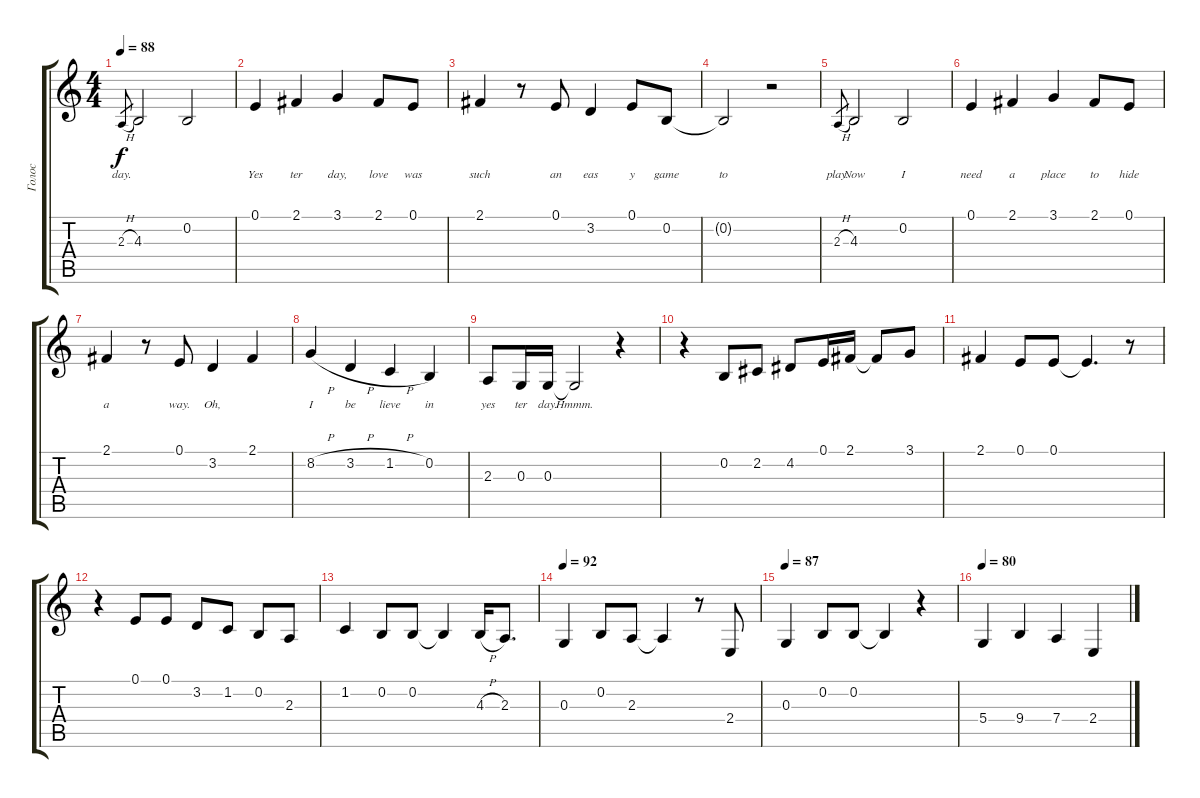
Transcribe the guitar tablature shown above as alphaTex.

\track ("Голос" "Голос") {instrument clarinet}
\staff {score tabs}
\tuning (E4 B3 G3 D3 A2 E2) {hide}
\ts (4 4)
\tempo 88
\clef g2
\ks c
2.3{h}.8{lyrics (0 "day.") lyrics (1 "") lyrics (2 "") lyrics (3 "") lyrics (4 "") gr dy f} 4.3.2{lyrics (0 "") lyrics (1 "") lyrics (2 "") lyrics (3 "") lyrics (4 "")} 0.2.2{lyrics (0 "") lyrics (1 "") lyrics (2 "") lyrics (3 "") lyrics (4 "")} |
0.1.4{lyrics (0 "Yes") lyrics (1 "") lyrics (2 "") lyrics (3 "") lyrics (4 "")} 2.1.4{lyrics (0 "ter") lyrics (1 "") lyrics (2 "") lyrics (3 "") lyrics (4 "")} 3.1.4{lyrics (0 "day,") lyrics (1 "") lyrics (2 "") lyrics (3 "") lyrics (4 "")} 2.1.8{lyrics (0 "love") lyrics (1 "") lyrics (2 "") lyrics (3 "") lyrics (4 "")} 0.1.8{lyrics (0 "was") lyrics (1 "") lyrics (2 "") lyrics (3 "") lyrics (4 "")} |
2.1.4{lyrics (0 "such") lyrics (1 "") lyrics (2 "") lyrics (3 "") lyrics (4 "")} r.8 0.1.8{lyrics (0 "an") lyrics (1 "") lyrics (2 "") lyrics (3 "") lyrics (4 "")} 3.2.4{lyrics (0 "eas") lyrics (1 "") lyrics (2 "") lyrics (3 "") lyrics (4 "")} 0.1.8{lyrics (0 "y") lyrics (1 "") lyrics (2 "") lyrics (3 "") lyrics (4 "")} 0.2.8{lyrics (0 "game") lyrics (1 "") lyrics (2 "") lyrics (3 "") lyrics (4 "")} |
0.2{t}.2{lyrics (0 "to") lyrics (1 "") lyrics (2 "") lyrics (3 "") lyrics (4 "")} r.2 |
2.3{h}.8{lyrics (0 "play.") lyrics (1 "") lyrics (2 "") lyrics (3 "") lyrics (4 "") gr} 4.3.2{lyrics (0 "Now") lyrics (1 "") lyrics (2 "") lyrics (3 "") lyrics (4 "")} 0.2.2{lyrics (0 "I") lyrics (1 "") lyrics (2 "") lyrics (3 "") lyrics (4 "")} |
0.1.4{lyrics (0 "need") lyrics (1 "") lyrics (2 "") lyrics (3 "") lyrics (4 "")} 2.1.4{lyrics (0 "a") lyrics (1 "") lyrics (2 "") lyrics (3 "") lyrics (4 "")} 3.1.4{lyrics (0 "place") lyrics (1 "") lyrics (2 "") lyrics (3 "") lyrics (4 "")} 2.1.8{lyrics (0 "to") lyrics (1 "") lyrics (2 "") lyrics (3 "") lyrics (4 "")} 0.1.8{lyrics (0 "hide") lyrics (1 "") lyrics (2 "") lyrics (3 "") lyrics (4 "")} |
2.1.4{lyrics (0 "a") lyrics (1 "") lyrics (2 "") lyrics (3 "") lyrics (4 "")} r.8 0.1.8{lyrics (0 "way.") lyrics (1 "") lyrics (2 "") lyrics (3 "") lyrics (4 "")} 3.2.4{lyrics (0 "Oh,") lyrics (1 "") lyrics (2 "") lyrics (3 "") lyrics (4 "")} 2.1.4{lyrics (0 "") lyrics (1 "") lyrics (2 "") lyrics (3 "") lyrics (4 "")} |
8.2{h}.4{lyrics (0 "I") lyrics (1 "") lyrics (2 "") lyrics (3 "") lyrics (4 "")} 3.2{h}.4{lyrics (0 "be") lyrics (1 "") lyrics (2 "") lyrics (3 "") lyrics (4 "")} 1.2{h}.4{lyrics (0 "lieve") lyrics (1 "") lyrics (2 "") lyrics (3 "") lyrics (4 "")} 0.2.4{lyrics (0 "in") lyrics (1 "") lyrics (2 "") lyrics (3 "") lyrics (4 "")} |
2.3.8{lyrics (0 "yes") lyrics (1 "") lyrics (2 "") lyrics (3 "") lyrics (4 "")} 0.3.16{lyrics (0 "ter") lyrics (1 "") lyrics (2 "") lyrics (3 "") lyrics (4 "")} 0.3.16{lyrics (0 "day.") lyrics (1 "") lyrics (2 "") lyrics (3 "") lyrics (4 "")} 0.3{t}.2{lyrics (0 "Hmmm.") lyrics (1 "") lyrics (2 "") lyrics (3 "") lyrics (4 "")} r.4 |
r.4 0.2.8 2.2.8 4.2.8 0.1.16 2.1.16 2.1{t}.8 3.1.8 |
2.1.4 0.1.8 0.1.8 0.1{t}.4{d} r.8 |
r.4 0.1.8 0.1.8 3.2.8 1.2.8 0.2.8 2.3.8 |
1.2.4 0.2.8 0.2.8 0.2{t}.4 4.3{h}.16 2.3.8{d} |
\tempo 92
0.3.4 0.2.8 2.3.8 2.3{t}.4 r.8 2.4.8 |
\tempo 87
0.3.4 0.2.8 0.2.8 0.2{t}.4 r.4 |
\tempo 80
5.4.4 9.4.4 7.4.4 2.4.4
